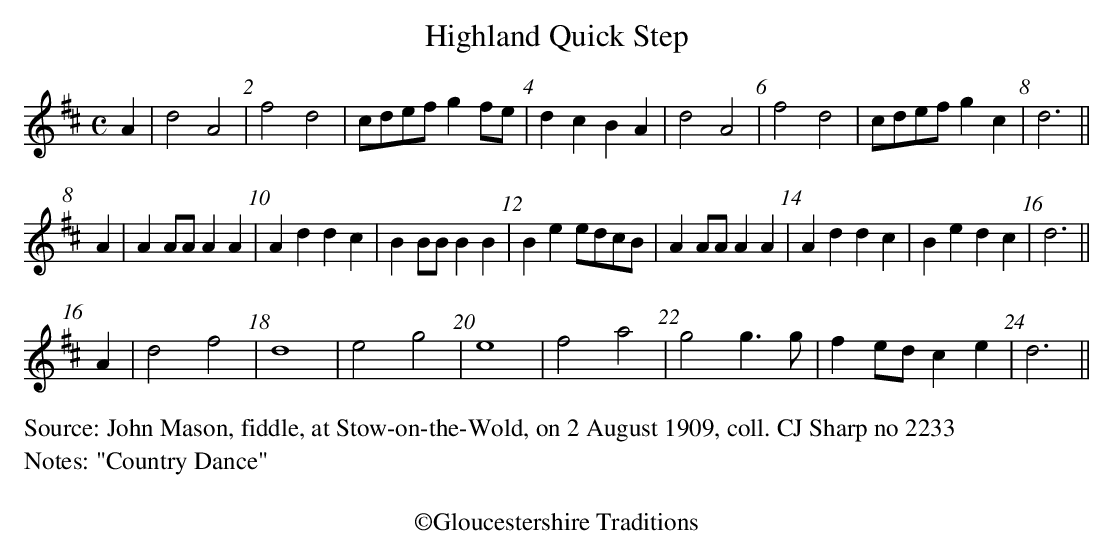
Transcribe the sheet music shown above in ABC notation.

X:1
T: Highland Quick Step
M:C
L:1/8
K:D
A2 | d4 A4 | f4 d4 | cdef g2 fe | d2 c2 B2 A2 | d4 A4 | f4 d4 | cdef g2 c2 | d6 ||
A2 | A2 AA A2 A2 | A2 d2 d2 c2 | B2 BB B2 B2 | B2 e2 edcB | A2 AA A2 A2 | A2 d2 d2 c2 | B2 e2 d2 c2 | d6 ||
A2 | d4 f4 | d8 | e4 g4 | e8 | f4 a4 | g4 g3 g | f2 ed c2 e2 | d6 ||
